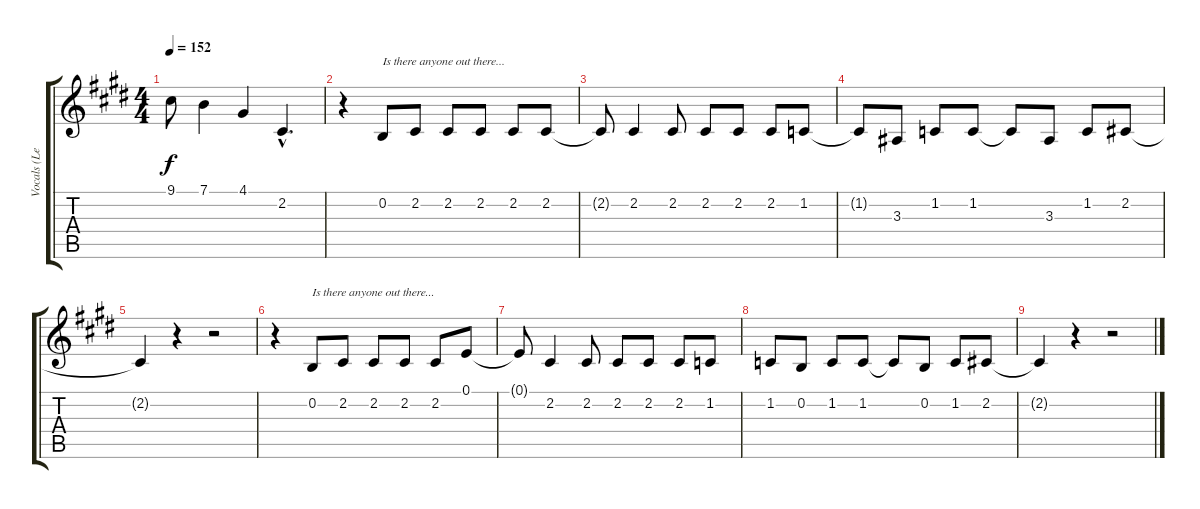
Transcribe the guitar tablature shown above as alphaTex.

\track ("Vocals (Lead)" "Vocals (Le") {instrument frenchhorn}
\staff {score tabs}
\tuning (E4 B3 G3 D3 A2 E2) {hide}
\ts (4 4)
\tempo 152
\clef g2
\ks c#minor
9.1{t}.8{dy f} 7.1.4 4.1.4 2.2{hac}.4{d} |
r.4 0.2.8{txt "Is there anyone out there..."} 2.2.8 2.2.8 2.2.8 2.2.8 2.2.8 |
2.2{t}.8 2.2.4 2.2.8 2.2.8 2.2.8 2.2.8 1.2.8 |
1.2{t}.8 3.3.8 1.2.8 1.2.8 1.2{t}.8 3.3.8 1.2.8 2.2.8 |
2.2{t}.4 r.4 r.2 |
r.4 0.2.8{txt "Is there anyone out there..."} 2.2.8 2.2.8 2.2.8 2.2.8 0.1.8 |
0.1{t}.8 2.2.4 2.2.8 2.2.8 2.2.8 2.2.8 1.2.8 |
1.2.8 0.2.8 1.2.8 1.2.8 1.2{t}.8 0.2.8 1.2.8 2.2.8 |
2.2{t}.4 r.4 r.2
